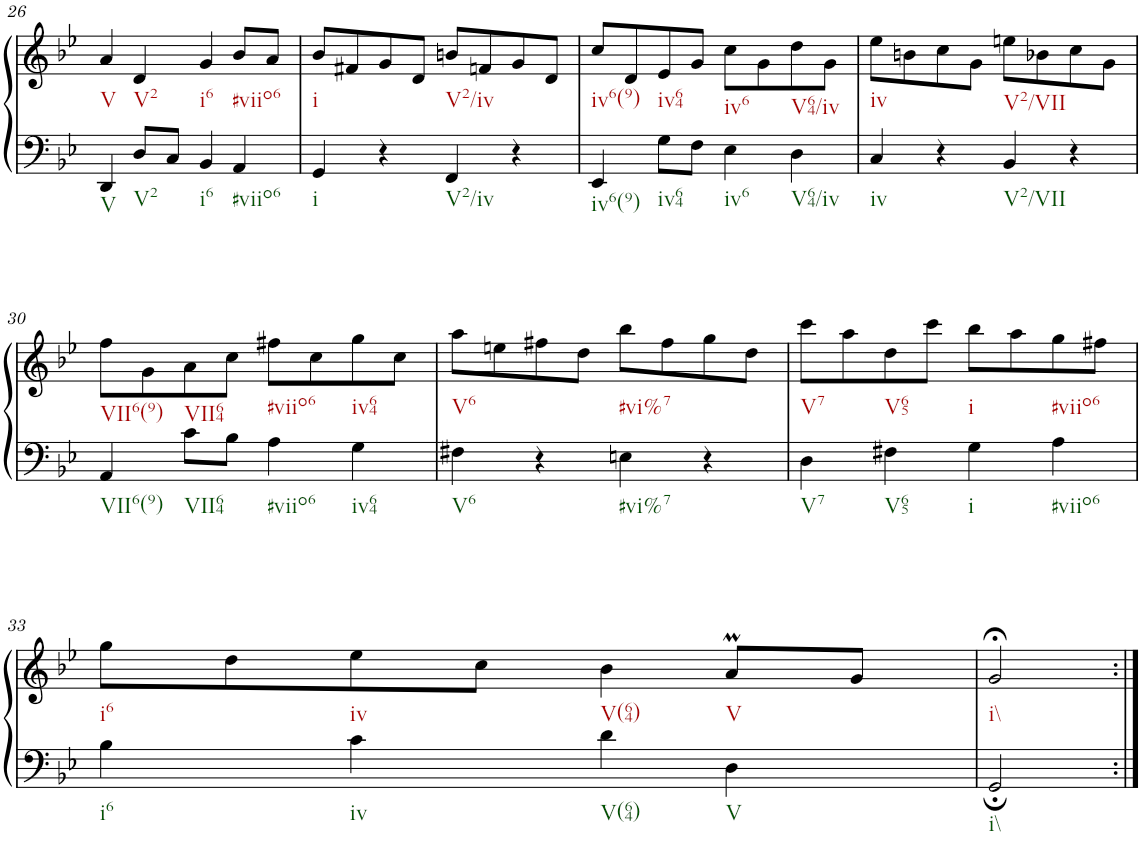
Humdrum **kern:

**kern	**kern
*part1	*part1
*staff2	*staff1
*I"unbenannt1	*
!!LO:PB:g=z
*clefF4	*clefG2
*k[b-e-]	*k[b-e-]
*M2/2	*M2/2
*met(c|)	*met(c|)
=26	=26
4DD/	4a/
8D/L	4d/
8C/J	.
4BB-/	4g/
4AA/	8b-/L
.	8a/J
=27	=27
4GG/	8b-/L
.	8f#X/
4r	8g/
.	8d/J
4FF/	8bn/L
.	8fn/
4r	8g/
.	8d/J
=28	=28
4EE-/	8cc/L
.	8d/
8G\L	8e-/
8F\J	8g/J
4E-\	8cc\L
.	8g\
4D\	8dd\
.	8g\J
=29	=29
4C/	8ee-\L
.	8bn\
4r	8cc\
.	8g\J
4BB-/	8een\L
.	8b-X\
4r	8cc\
.	8g\J
!!LO:LB:g=z
=30	=30
4AA/	8ff\L
.	8g\
8c\L	8a\
8B-\J	8cc\J
4A\	8ff#X\L
.	8cc\
4G\	8gg\
.	8cc\J
=31	=31
4F#X\	8aa\L
.	8een\
4r	8ff#X\
.	8dd\J
4En\	8bb-\L
.	8ff#\
4r	8gg\
.	8dd\J
=32	=32
4D\	8ccc\L
.	8aa\
4F#X\	8dd\
.	8ccc\J
4G\	8bb-\L
.	8aa\
4A\	8gg\
.	8ff#X\J
!!LO:LB:g=z
=33	=33
4B-\	8gg\L
.	8dd\
4c\	8ee-\
.	8cc\J
4d\	4b-\
4D\	8am/L
.	8g/J
=34	=34
2GG;/	2g;</
=:|!	=:|!
*-	*-
